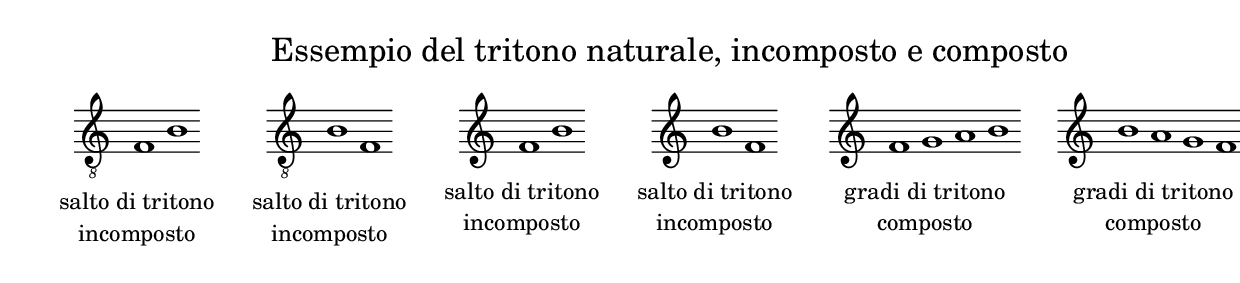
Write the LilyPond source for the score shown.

\version "2.22.2"

% Auto generated file

\header {
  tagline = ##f
}

dot = {
   \once \override Script.add-stem-support = ##f
   \once \override Script.toward-stem-shift = 0
   \once \override Script.skyline-horizontal-padding = 0
   \once \override Script.direction = 1
   \once \override Script.font-size = 1
}

\markup {
  \center-column {
    \line {
      \center-align
      \fontsize#3 { \concat { \normal-text "Essempio del tritono naturale, incomposto e composto"} }
    }
    \null
    \line {
      \center-column {

        \line {
          \score {
            <<
              \new Staff \with { instrumentName = ""} {
                \override Staff.TimeSignature.stencil = ##f
                \override Staff.NoteHead.style = #'baroque
                \accidentalStyle Score.forget
                \cadenzaOn
                \clef "treble_8"
                \key c #`((0 . ,NATURAL) (1 . ,NATURAL) (2 . ,NATURAL)
                          (3 . ,NATURAL) (4 . ,NATURAL) (5 . ,NATURAL)
                          (6 . ,NATURAL))  f1  b1 
                \cadenzaOff
              }
            >>
            \layout {
              \context {
                \Score
                \override SpacingSpanner.common-shortest-duration = #(ly:make-moment 1)
              }
            }
          }
        }
        \null
        \line {
          \left-align {  \normal-text "salto di tritono" }
        }
        \line {
          \left-align {  \normal-text "incomposto" }
        }

      }
      \hspace #3 
      \center-column {

        \line {
          \score {
            <<
              \new Staff \with { instrumentName = ""} {
                \override Staff.TimeSignature.stencil = ##f
                \override Staff.NoteHead.style = #'baroque
                \accidentalStyle Score.forget
                \cadenzaOn
                \clef "treble_8"
                \key c #`((0 . ,NATURAL) (1 . ,NATURAL) (2 . ,NATURAL)
                          (3 . ,NATURAL) (4 . ,NATURAL) (5 . ,NATURAL)
                          (6 . ,NATURAL))  b1  f1 
                \cadenzaOff
              }
            >>
            \layout {
              \context {
                \Score
                \override SpacingSpanner.common-shortest-duration = #(ly:make-moment 1)
              }
            }
          }
        }
        \null
        \line {
          \left-align {  \normal-text "salto di tritono" }
        }
        \line {
          \left-align {  \normal-text "incomposto" }
        }

      }
      \hspace #3 
      \center-column {

        \line {
          \score {
            <<
              \new Staff \with { instrumentName = ""} {
                \override Staff.TimeSignature.stencil = ##f
                \override Staff.NoteHead.style = #'baroque
                \accidentalStyle Score.forget
                \cadenzaOn
                \clef "treble"
                \key c #`((0 . ,NATURAL) (1 . ,NATURAL) (2 . ,NATURAL)
                          (3 . ,NATURAL) (4 . ,NATURAL) (5 . ,NATURAL)
                          (6 . ,NATURAL))  f'1  b'1 
                \cadenzaOff
              }
            >>
            \layout {
              \context {
                \Score
                \override SpacingSpanner.common-shortest-duration = #(ly:make-moment 1)
              }
            }
          }
        }
        \null
        \line {
          \left-align {  \normal-text "salto di tritono" }
        }
        \line {
          \left-align {  \normal-text "incomposto" }
        }

      }
      \hspace #3 
      \center-column {

        \line {
          \score {
            <<
              \new Staff \with { instrumentName = ""} {
                \override Staff.TimeSignature.stencil = ##f
                \override Staff.NoteHead.style = #'baroque
                \accidentalStyle Score.forget
                \cadenzaOn
                \clef "treble"
                \key c #`((0 . ,NATURAL) (1 . ,NATURAL) (2 . ,NATURAL)
                          (3 . ,NATURAL) (4 . ,NATURAL) (5 . ,NATURAL)
                          (6 . ,NATURAL))  b'1  f'1 
                \cadenzaOff
              }
            >>
            \layout {
              \context {
                \Score
                \override SpacingSpanner.common-shortest-duration = #(ly:make-moment 1)
              }
            }
          }
        }
        \null
        \line {
          \left-align {  \normal-text "salto di tritono" }
        }
        \line {
          \left-align {  \normal-text "incomposto" }
        }

      }
      \hspace #3 
      \center-column {

        \line {
          \score {
            <<
              \new Staff \with { instrumentName = ""} {
                \override Staff.TimeSignature.stencil = ##f
                \override Staff.NoteHead.style = #'baroque
                \accidentalStyle Score.forget
                \cadenzaOn
                \clef "treble"
                \key c #`((0 . ,NATURAL) (1 . ,NATURAL) (2 . ,NATURAL)
                          (3 . ,NATURAL) (4 . ,NATURAL) (5 . ,NATURAL)
                          (6 . ,NATURAL))  f'1  g'1  a'1  b'1 
                \cadenzaOff
              }
            >>
            \layout {
              \context {
                \Score
                \override SpacingSpanner.common-shortest-duration = #(ly:make-moment 1)
              }
            }
          }
        }
        \null
        \line {
          \left-align {  \normal-text "gradi di tritono" }
        }
        \line {
          \left-align {  \normal-text "composto" }
        }

      }
      \hspace #3 
      \center-column {

        \line {
          \score {
            <<
              \new Staff \with { instrumentName = ""} {
                \override Staff.TimeSignature.stencil = ##f
                \override Staff.NoteHead.style = #'baroque
                \accidentalStyle Score.forget
                \cadenzaOn
                \clef "treble"
                \key c #`((0 . ,NATURAL) (1 . ,NATURAL) (2 . ,NATURAL)
                          (3 . ,NATURAL) (4 . ,NATURAL) (5 . ,NATURAL)
                          (6 . ,NATURAL))  b'1  a'1  g'1  f'1 
                \cadenzaOff
              }
            >>
            \layout {
              \context {
                \Score
                \override SpacingSpanner.common-shortest-duration = #(ly:make-moment 1)
              }
            }
          }
        }
        \null
        \line {
          \left-align {  \normal-text "gradi di tritono" }
        }
        \line {
          \left-align {  \normal-text "composto" }
        }

      }
      \hspace #3 

    }
  }
}